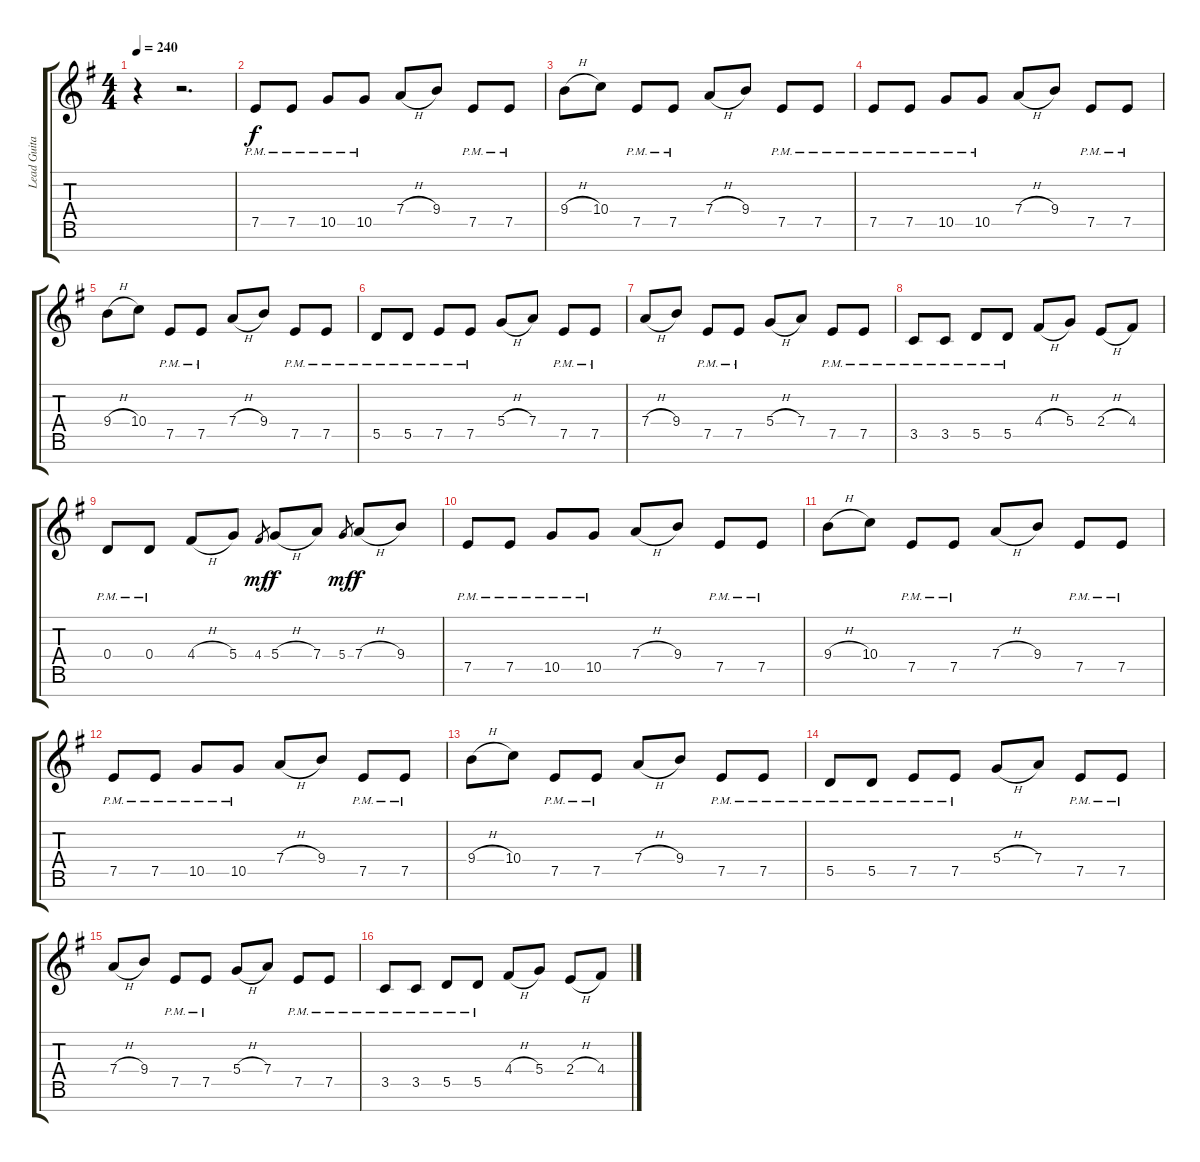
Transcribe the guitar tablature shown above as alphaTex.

\track ("Lead Guitar [McMorran]" "Lead Guita") {instrument overdrivenguitar}
\staff {score tabs}
\tuning (E4 B3 G3 D3 A2 E2 B1) {hide}
\ts (4 4)
\tempo 240
\clef g2
\ks eminor
r.4{dy f} r.2{d} |
7.5{pm}.8 7.5{pm}.8 10.5{pm}.8 10.5{pm}.8 7.4{h}.8 9.4.8 7.5{pm}.8 7.5{pm}.8 |
9.4{h}.8 10.4.8 7.5{pm}.8 7.5{pm}.8 7.4{h}.8 9.4.8 7.5{pm}.8 7.5{pm}.8 |
7.5{pm}.8 7.5{pm}.8 10.5{pm}.8 10.5{pm}.8 7.4{h}.8 9.4.8 7.5{pm}.8 7.5{pm}.8 |
9.4{h}.8 10.4.8 7.5{pm}.8 7.5{pm}.8 7.4{h}.8 9.4.8 7.5{pm}.8 7.5{pm}.8 |
5.5{pm}.8 5.5{pm}.8 7.5{pm}.8 7.5{pm}.8 5.4{h}.8 7.4.8 7.5{pm}.8 7.5{pm}.8 |
7.4{h}.8 9.4.8 7.5{pm}.8 7.5{pm}.8 5.4{h}.8 7.4.8 7.5{pm}.8 7.5{pm}.8 |
3.5{pm}.8 3.5{pm}.8 5.5{pm}.8 5.5{pm}.8 4.4{h}.8 5.4.8 2.4{h}.8 4.4.8 |
0.4{pm}.8 0.4{pm}.8 4.4{h}.8 5.4.8 4.4.8{gr dy mf} 5.4{h}.8{dy f} 7.4.8 5.4.8{gr dy mf} 7.4{h}.8{dy f} 9.4.8 |
7.5{pm}.8 7.5{pm}.8 10.5{pm}.8 10.5{pm}.8 7.4{h}.8 9.4.8 7.5{pm}.8 7.5{pm}.8 |
9.4{h}.8 10.4.8 7.5{pm}.8 7.5{pm}.8 7.4{h}.8 9.4.8 7.5{pm}.8 7.5{pm}.8 |
7.5{pm}.8 7.5{pm}.8 10.5{pm}.8 10.5{pm}.8 7.4{h}.8 9.4.8 7.5{pm}.8 7.5{pm}.8 |
9.4{h}.8 10.4.8 7.5{pm}.8 7.5{pm}.8 7.4{h}.8 9.4.8 7.5{pm}.8 7.5{pm}.8 |
5.5{pm}.8 5.5{pm}.8 7.5{pm}.8 7.5{pm}.8 5.4{h}.8 7.4.8 7.5{pm}.8 7.5{pm}.8 |
7.4{h}.8 9.4.8 7.5{pm}.8 7.5{pm}.8 5.4{h}.8 7.4.8 7.5{pm}.8 7.5{pm}.8 |
3.5{pm}.8 3.5{pm}.8 5.5{pm}.8 5.5{pm}.8 4.4{h}.8 5.4.8 2.4{h}.8 4.4.8
